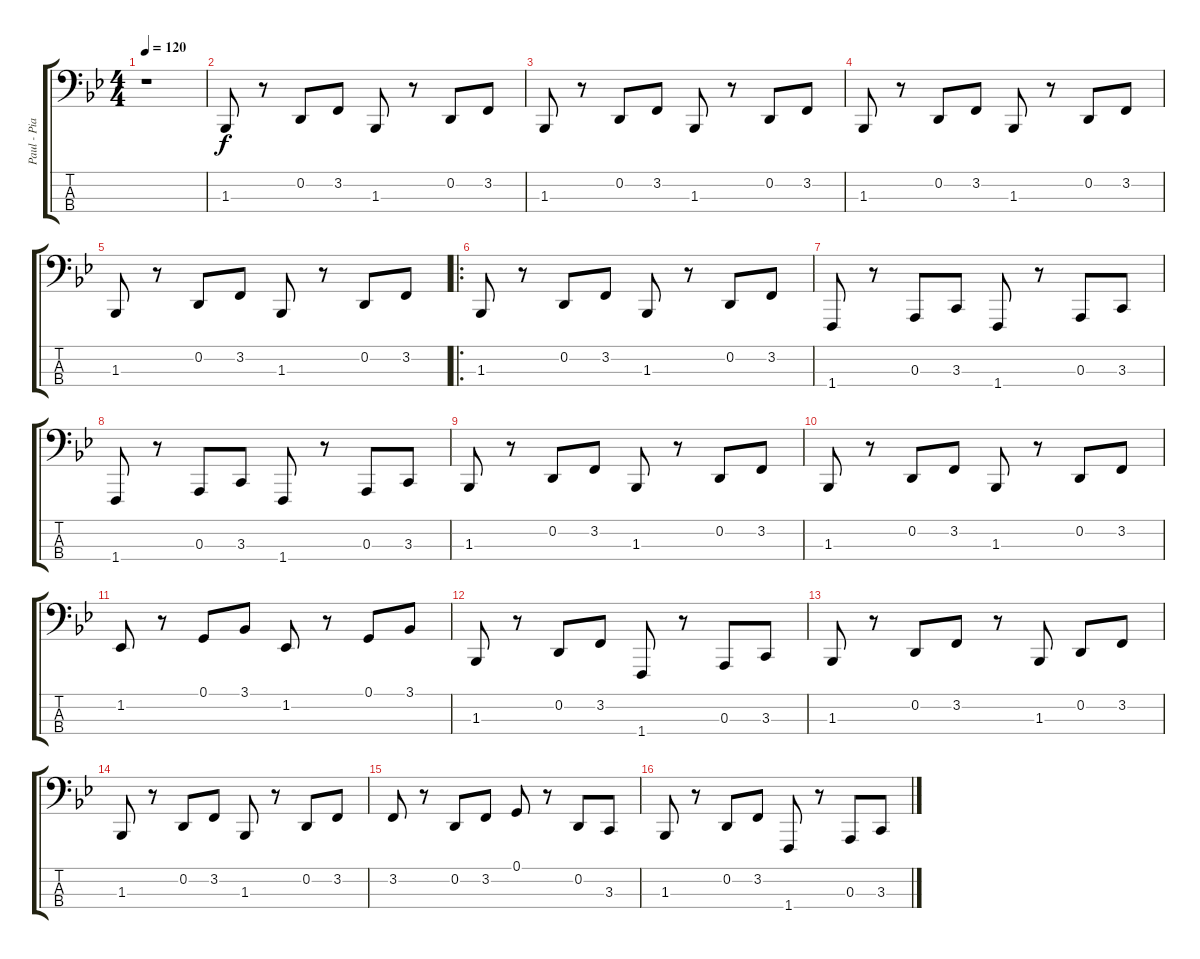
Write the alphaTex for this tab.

\track ("Paul - Piano Bass" "Paul - Pia") {instrument honkytonkpiano}
\staff {score tabs}
\tuning (G2 D2 A1 E1) {hide}
\ts (4 4)
\tempo 120
\clef f4
\ks bb
r.1{dy f instrument honkytonkpiano} |
1.3.8 r.8 0.2.8 3.2.8 1.3.8 r.8 0.2.8 3.2.8 |
1.3.8 r.8 0.2.8 3.2.8 1.3.8 r.8 0.2.8 3.2.8 |
1.3.8 r.8 0.2.8 3.2.8 1.3.8 r.8 0.2.8 3.2.8 |
1.3.8 r.8 0.2.8 3.2.8 1.3.8 r.8 0.2.8 3.2.8 |
\ro
1.3.8 r.8 0.2.8 3.2.8 1.3.8 r.8 0.2.8 3.2.8 |
1.4.8 r.8 0.3.8 3.3.8 1.4.8 r.8 0.3.8 3.3.8 |
1.4.8 r.8 0.3.8 3.3.8 1.4.8 r.8 0.3.8 3.3.8 |
1.3.8 r.8 0.2.8 3.2.8 1.3.8 r.8 0.2.8 3.2.8 |
1.3.8 r.8 0.2.8 3.2.8 1.3.8 r.8 0.2.8 3.2.8 |
1.2.8 r.8 0.1.8 3.1.8 1.2.8 r.8 0.1.8 3.1.8 |
1.3.8 r.8 0.2.8 3.2.8 1.4.8 r.8 0.3.8 3.3.8 |
1.3.8 r.8 0.2.8 3.2.8 r.8 1.3.8 0.2.8 3.2.8 |
1.3.8 r.8 0.2.8 3.2.8 1.3.8 r.8 0.2.8 3.2.8 |
3.2.8 r.8 0.2.8 3.2.8 0.1.8 r.8 0.2.8 3.3.8 |
1.3.8 r.8 0.2.8 3.2.8 1.4.8 r.8 0.3.8 3.3.8
